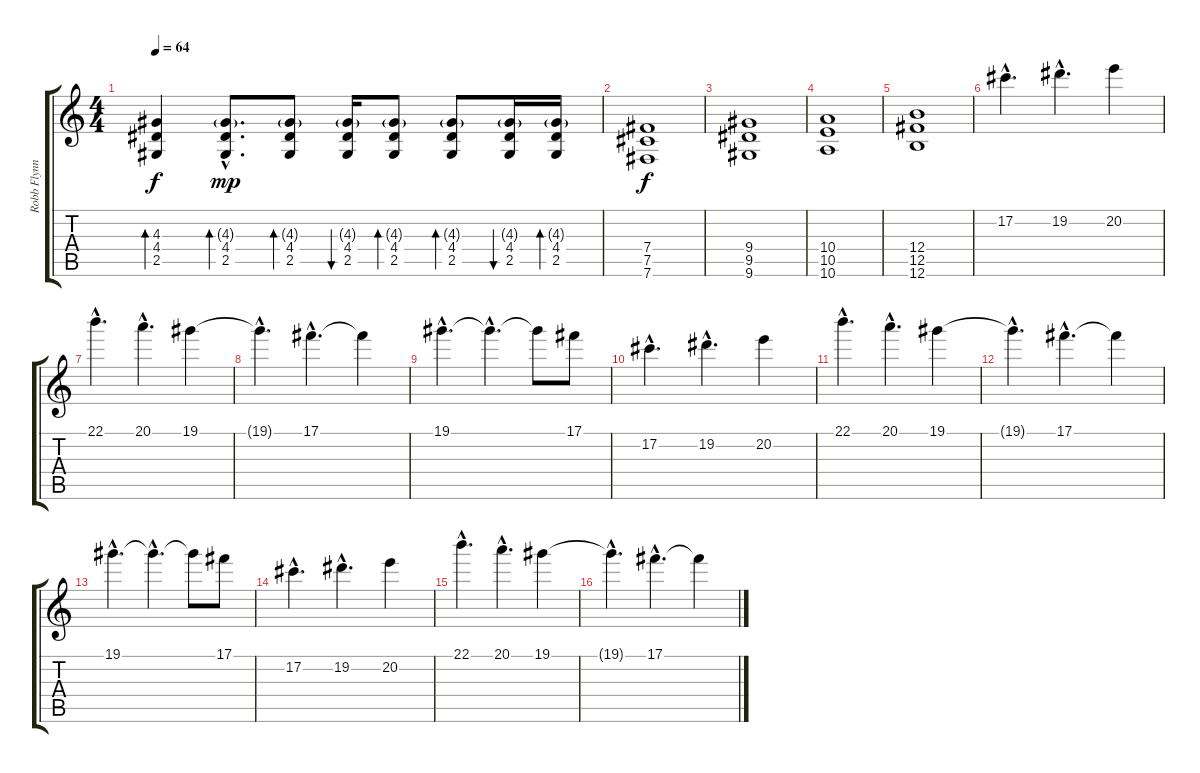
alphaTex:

\track ("Robb Flynn" "Robb Flynn") {instrument electricguitarjazz}
\staff {score tabs}
\tuning (Db4 Ab3 E3 B2 Gb2 B1) {hide}
\ts (4 4)
\tempo 64
\clef g2
\ks c
(4.3 4.4 2.5).4{bd 120 dy f} (4.3{g hac} 4.4{hac} 2.5{hac}).8{d bd 120 dy mp} (4.3{g} 4.4 2.5).8{bd 120} (4.3{g} 4.4 2.5).16{bu 120} (4.3{g} 4.4 2.5).8{bd 120} (4.3{g} 4.4 2.5).8{bd 120} (4.3{g} 4.4 2.5).16{bu 120} (4.3{g} 4.4 2.5).16{bd 60} |
(7.4 7.5 7.6).1{dy f instrument overdrivenguitar} |
(9.4 9.5 9.6).1 |
(10.4 10.5 10.6).1 |
(12.4 12.5 12.6).1 |
17.2{hac}.4{d volume 11 instrument electricguitarjazz} 19.2{hac}.4{d} 20.2.4 |
22.1{hac}.4{d volume 10 instrument electricguitarjazz} 20.1{hac}.4{d} 19.1.4 |
19.1{hac t}.4{d volume 10} 17.1{hac}.4{d} 17.1{t}.4 |
19.1{hac}.4{d} 19.1{hac t}.4{d} 19.1{t}.8 17.1.8 |
17.2{hac}.4{d volume 10} 19.2{hac}.4{d} 20.2.4 |
22.1{hac}.4{d volume 10} 20.1{hac}.4{d} 19.1.4 |
19.1{hac t}.4{d volume 10} 17.1{hac}.4{d} 17.1{t}.4 |
19.1{hac}.4{d} 19.1{hac t}.4{d} 19.1{t}.8 17.1.8 |
17.2{hac}.4{d volume 10} 19.2{hac}.4{d} 20.2.4 |
22.1{hac}.4{d volume 10} 20.1{hac}.4{d} 19.1.4 |
19.1{hac t}.4{d volume 10} 17.1{hac}.4{d} 17.1{t}.4
